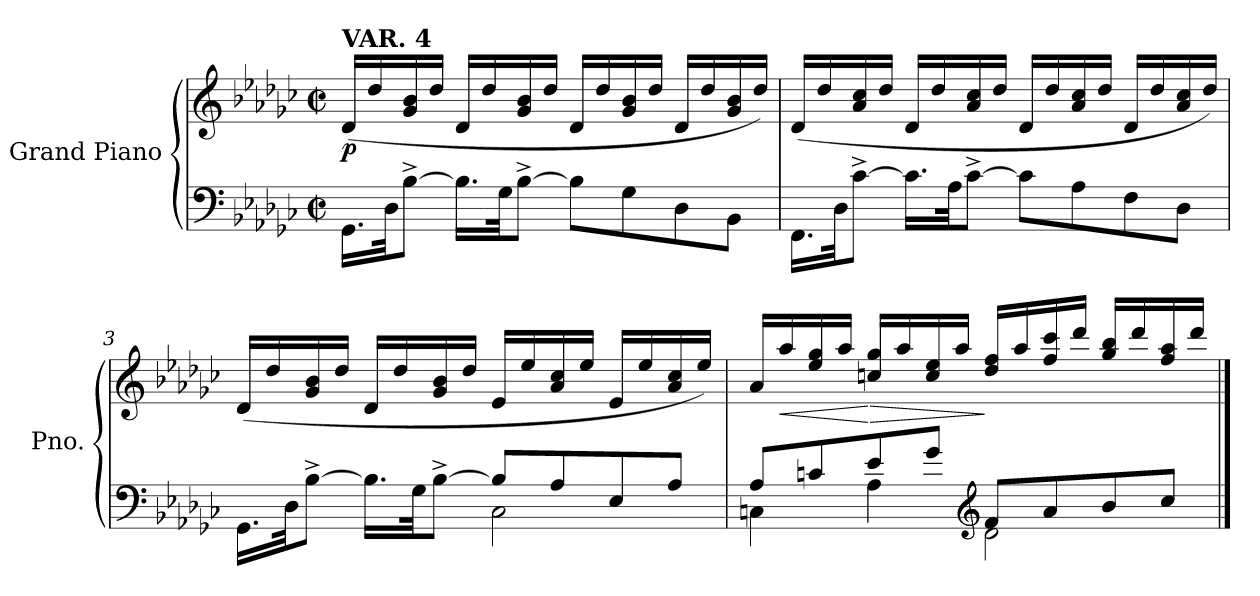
**kern	**kern	**dynam
*part1	*part1	*part1
*staff2	*staff1	*staff1/2
*I"Grand Piano	*	*
*I'Pno.	*	*
*clefF4	*clefG2	*
*k[b-e-a-d-g-c-]	*k[b-e-a-d-g-c-]	*
*M2/2	*M2/2	*
*met(c|)	*met(c|)	*
=1	=1	=1
!	!LO:TX:a:B:t=VAR. 4	!
!	!	!LO:DY:b
16.GG-\LL	(<16d-/LL	p
.	16dd-/	.
32D-\JK	.	.
[8B-^\J	16g-/ 16b-/	.
.	16dd-/JJ	.
16.B-\LL]	16d-/LL	.
.	16dd-/	.
32G-\JK	.	.
[8B-^\J	16g-/ 16b-/	.
.	16dd-/JJ	.
8B-\L]	16d-/LL	.
.	16dd-/	.
8G-\	16g-/ 16b-/	.
.	16dd-/JJ	.
8D-\	16d-/LL	.
.	16dd-/	.
8BB-\J	16g-/ 16b-/	.
.	16dd-/JJ)	.
=2	=2	=2
16.FF\LL	(<16d-/LL	.
.	16dd-/	.
32D-\JK	.	.
[8c-^\J	16a-/ 16cc-/	.
.	16dd-/JJ	.
16.c-\LL]	16d-/LL	.
.	16dd-/	.
32A-\JK	.	.
[8c-^\J	16a-/ 16cc-/	.
.	16dd-/JJ	.
8c-\L]	16d-/LL	.
.	16dd-/	.
8A-\	16a-/ 16cc-/	.
.	16dd-/JJ	.
8F\	16d-/LL	.
.	16dd-/	.
8D-\J	16a-/ 16cc-/	.
.	16dd-/JJ)	.
=3	=3	=3
*^	*	*
16.GG-\LL	2ryy	(<16d-/LL	.
.	.	16dd-/	.
32D-\JK	.	.	.
[8B-^\J	.	16g-/ 16b-/	.
.	.	16dd-/JJ	.
16.B-\LL]	.	16d-/LL	.
.	.	16dd-/	.
32G-\JK	.	.	.
[8B-^\J	.	16g-/ 16b-/	.
.	.	16dd-/JJ	.
8B-/L]	2C-\	16e-/LL	.
.	.	16ee-/	.
8A-/	.	16a-/ 16cc-/	.
.	.	16ee-/JJ	.
8E-/	.	16e-/LL	.
.	.	16ee-/	.
8A-/J	.	16a-/ 16cc-/	.
.	.	16ee-/JJ)	.
=4	=4	=4	=4
8A-/L	4Cn\	16a-/LL	.
!	!	!	!LO:HP:b
.	.	16aa-/	<
8cn/	.	16ee-/ 16gg-/	.
.	.	16aa-/JJ	.
!	!	!	!LO:HP:n=1:b
8e-/	4A-\	16ccn/ 16gg-/LL	[ >
.	.	16aa-/	.
8g-/J	.	16cc/ 16ee-/	.
.	.	16aa-/JJ	.
*clefG2	*	*	*
8f/L	2d-\	16dd-/ 16ff/LL	]
.	.	16aa-/	.
8a-/	.	16ff/ 16ccc-/	.
.	.	16ddd-/JJ	.
8b-/	.	16gg-/ 16bb-/LL	.
.	.	16ddd-/	.
8cc-/J	.	16ff/ 16aa-/	.
.	.	16ddd-/JJ	.
*v	*v	*	*
==	==	==
*-	*-	*-
